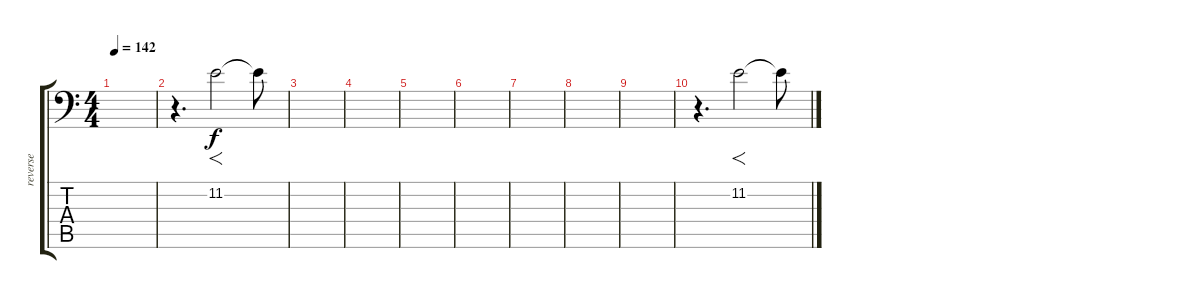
\track ("reverse" "reverse") {instrument reversecymbal}
\staff {score tabs}
\tuning (Bb3 F3 Db3 Ab2 Eb2 Bb1) {hide}
\ts (4 4)
\tempo 142
\clef f4
\ks c
|
r.4{d} 11.2.2{f} 11.2{t}.8 |
|
|
|
|
|
|
|
r.4{d} 11.2.2{f} 11.2{t}.8
